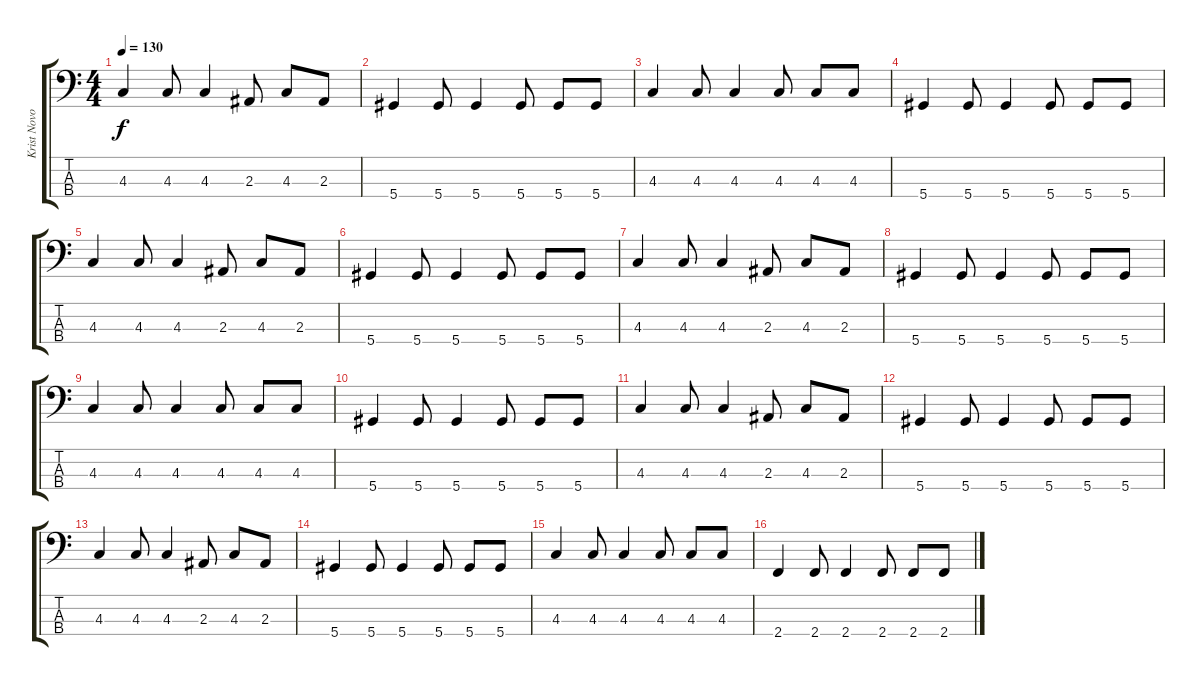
\track ("Krist Novoselic" "Krist Novo") {instrument electricbassfinger}
\staff {score tabs}
\tuning (Gb2 Db2 Ab1 Eb1) {hide}
\ts (4 4)
\tempo 130
\clef f4
\ks c
4.3.4{dy f} 4.3.8 4.3.4 2.3.8 4.3.8 2.3.8 |
5.4.4 5.4.8 5.4.4 5.4.8 5.4.8 5.4.8 |
4.3.4 4.3.8 4.3.4 4.3.8 4.3.8 4.3.8 |
5.4.4 5.4.8 5.4.4 5.4.8 5.4.8 5.4.8 |
4.3.4 4.3.8 4.3.4 2.3.8 4.3.8 2.3.8 |
5.4.4 5.4.8 5.4.4 5.4.8 5.4.8 5.4.8 |
4.3.4 4.3.8 4.3.4 2.3.8 4.3.8 2.3.8 |
5.4.4 5.4.8 5.4.4 5.4.8 5.4.8 5.4.8 |
4.3.4 4.3.8 4.3.4 4.3.8 4.3.8 4.3.8 |
5.4.4 5.4.8 5.4.4 5.4.8 5.4.8 5.4.8 |
4.3.4 4.3.8 4.3.4 2.3.8 4.3.8 2.3.8 |
5.4.4 5.4.8 5.4.4 5.4.8 5.4.8 5.4.8 |
4.3.4 4.3.8 4.3.4 2.3.8 4.3.8 2.3.8 |
5.4.4 5.4.8 5.4.4 5.4.8 5.4.8 5.4.8 |
4.3.4 4.3.8 4.3.4 4.3.8 4.3.8 4.3.8 |
2.4.4 2.4.8 2.4.4 2.4.8 2.4.8 2.4.8
